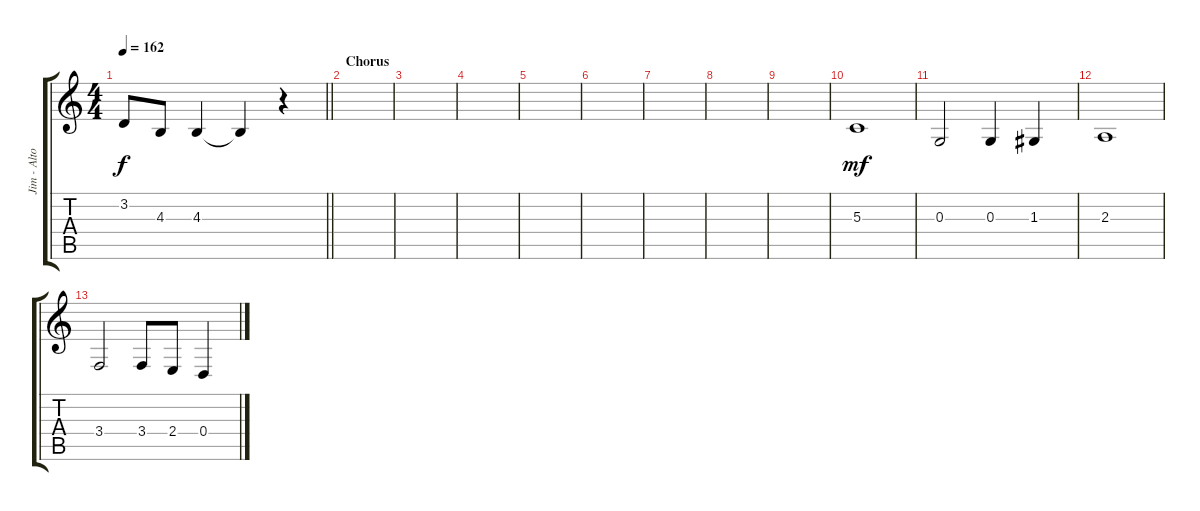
\track ("Jim - Alto Sax" "Jim - Alto") {instrument altosax}
\staff {score tabs}
\tuning (E4 B3 G3 D3 A2 E2) {hide}
\ts (4 4)
\tempo 162
\clef g2
\barLineRight lightlight
\ks c
3.2.8{dy f volume 6} 4.3.8 4.3.4 4.3{t}.4 r.4 |
\section ("" "Chorus")
|
|
|
|
|
|
|
|
5.3.1{dy mf volume 14} |
0.3.2 0.3.4 1.3.4 |
2.3.1 |
3.4.2 3.4.8 2.4.8 0.4.4
